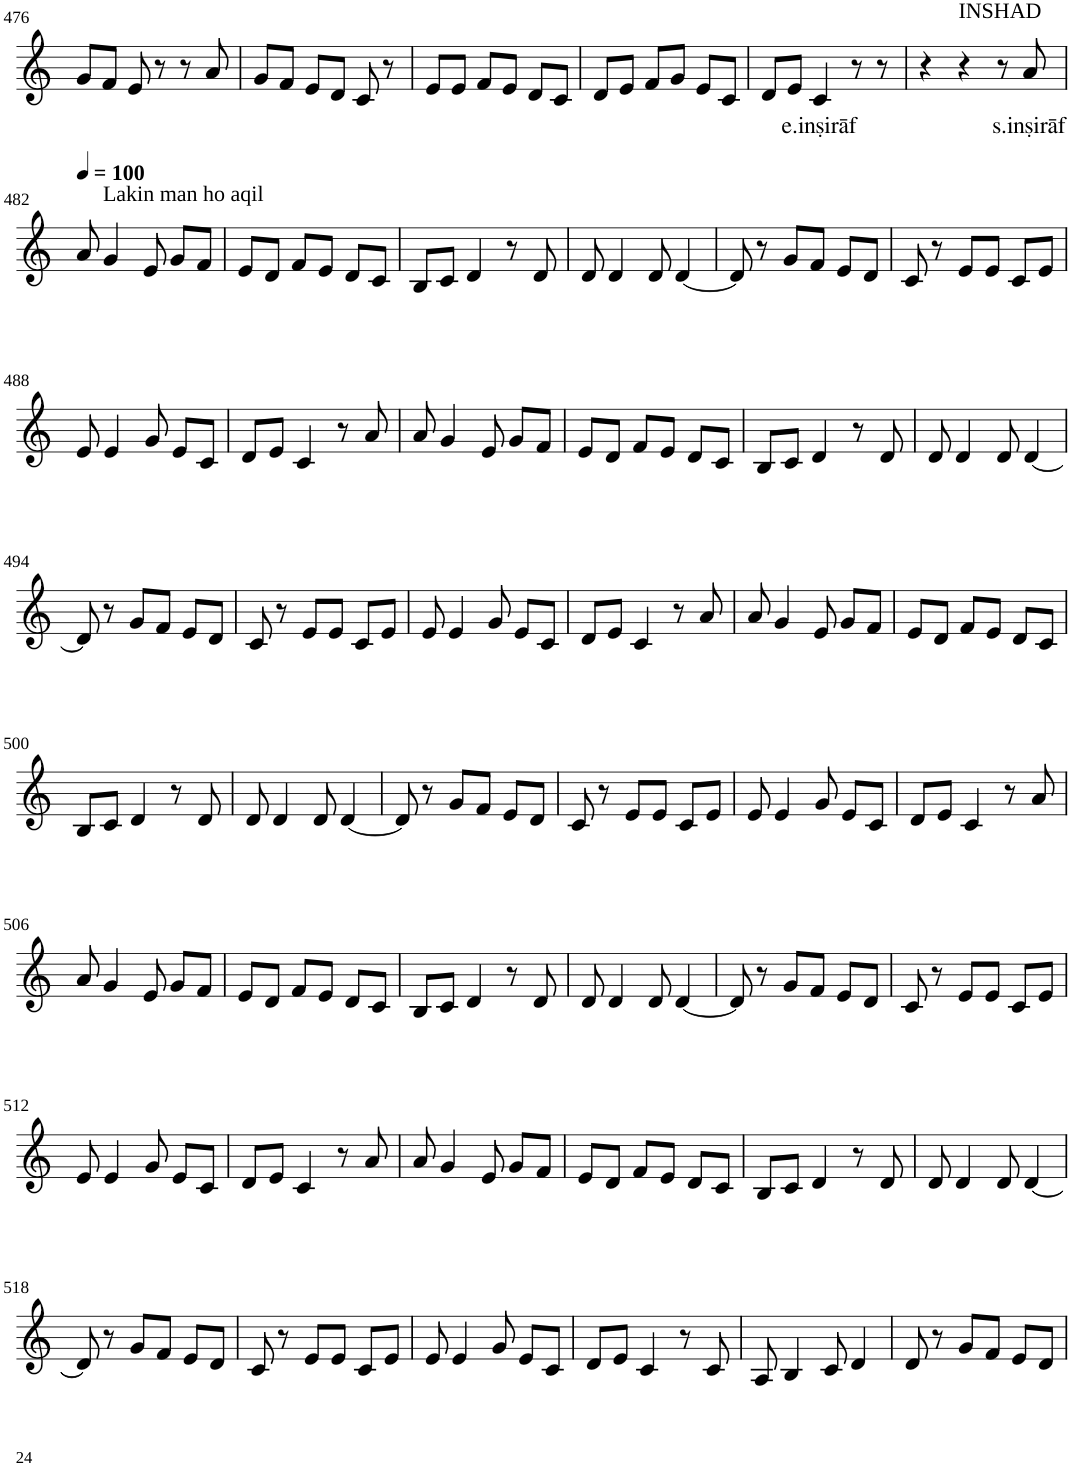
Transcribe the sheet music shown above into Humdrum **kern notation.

**kern	**text
*part1	*part1
*staff1	*staff1
*I"Violin	*
!!LO:PB:g=z
*clefG2	*
*k[]	*
*M3/4	*
=476	=476
8g/L	.
8f/J	.
8e/	.
8r	.
8r	.
8a/	.
=477	=477
8g/L	.
8f/J	.
8e/L	.
8d/J	.
8c/	.
8r	.
=478	=478
8e/L	.
8e/J	.
8f/L	.
8e/J	.
8d/L	.
8c/J	.
=479	=479
8d/L	.
8e/J	.
8f/L	.
8g/J	.
8e/L	.
8c/J	.
=480	=480
8d/L	.
8e/J	.
!	!LO:LY:b
4c/	e.inṣirāf
8r	.
8r	.
=481	=481
4r	.
!LO:TX:a:t=INSHAD	!
4r	.
8r	.
!	!LO:LY:b
8a/	s.inṣirāf
!!LO:LB:g=z
=482	=482
*MM100	*
8a/	.
!LO:TX:a:t=Lakin man ho aqil	!
4g/	.
8e/	.
8g/L	.
8f/J	.
=483	=483
8e/L	.
8d/J	.
8f/L	.
8e/J	.
8d/L	.
8c/J	.
=484	=484
8B/L	.
8c/J	.
4d/	.
8r	.
8d/	.
=485	=485
8d/	.
4d/	.
8d/	.
[4d/	.
=486	=486
8d/]	.
8r	.
8g/L	.
8f/J	.
8e/L	.
8d/J	.
=487	=487
8c/	.
8r	.
8e/L	.
8e/J	.
8c/L	.
8e/J	.
!!LO:LB:g=z
=488	=488
8e/	.
4e/	.
8g/	.
8e/L	.
8c/J	.
=489	=489
8d/L	.
8e/J	.
4c/	.
8r	.
8a/	.
=490	=490
8a/	.
4g/	.
8e/	.
8g/L	.
8f/J	.
=491	=491
8e/L	.
8d/J	.
8f/L	.
8e/J	.
8d/L	.
8c/J	.
=492	=492
8B/L	.
8c/J	.
4d/	.
8r	.
8d/	.
=493	=493
8d/	.
4d/	.
8d/	.
[4d/	.
!!LO:LB:g=z
=494	=494
8d/]	.
8r	.
8g/L	.
8f/J	.
8e/L	.
8d/J	.
=495	=495
8c/	.
8r	.
8e/L	.
8e/J	.
8c/L	.
8e/J	.
=496	=496
8e/	.
4e/	.
8g/	.
8e/L	.
8c/J	.
=497	=497
8d/L	.
8e/J	.
4c/	.
8r	.
8a/	.
=498	=498
8a/	.
4g/	.
8e/	.
8g/L	.
8f/J	.
=499	=499
8e/L	.
8d/J	.
8f/L	.
8e/J	.
8d/L	.
8c/J	.
!!LO:LB:g=z
=500	=500
8B/L	.
8c/J	.
4d/	.
8r	.
8d/	.
=501	=501
8d/	.
4d/	.
8d/	.
[4d/	.
=502	=502
8d/]	.
8r	.
8g/L	.
8f/J	.
8e/L	.
8d/J	.
=503	=503
8c/	.
8r	.
8e/L	.
8e/J	.
8c/L	.
8e/J	.
=504	=504
8e/	.
4e/	.
8g/	.
8e/L	.
8c/J	.
=505	=505
8d/L	.
8e/J	.
4c/	.
8r	.
8a/	.
!!LO:LB:g=z
=506	=506
8a/	.
4g/	.
8e/	.
8g/L	.
8f/J	.
=507	=507
8e/L	.
8d/J	.
8f/L	.
8e/J	.
8d/L	.
8c/J	.
=508	=508
8B/L	.
8c/J	.
4d/	.
8r	.
8d/	.
=509	=509
8d/	.
4d/	.
8d/	.
[4d/	.
=510	=510
8d/]	.
8r	.
8g/L	.
8f/J	.
8e/L	.
8d/J	.
=511	=511
8c/	.
8r	.
8e/L	.
8e/J	.
8c/L	.
8e/J	.
!!LO:LB:g=z
=512	=512
8e/	.
4e/	.
8g/	.
8e/L	.
8c/J	.
=513	=513
8d/L	.
8e/J	.
4c/	.
8r	.
8a/	.
=514	=514
8a/	.
4g/	.
8e/	.
8g/L	.
8f/J	.
=515	=515
8e/L	.
8d/J	.
8f/L	.
8e/J	.
8d/L	.
8c/J	.
=516	=516
8B/L	.
8c/J	.
4d/	.
8r	.
8d/	.
=517	=517
8d/	.
4d/	.
8d/	.
[4d/	.
!!LO:LB:g=z
=518	=518
8d/]	.
8r	.
8g/L	.
8f/J	.
8e/L	.
8d/J	.
=519	=519
8c/	.
8r	.
8e/L	.
8e/J	.
8c/L	.
8e/J	.
=520	=520
8e/	.
4e/	.
8g/	.
8e/L	.
8c/J	.
=521	=521
8d/L	.
8e/J	.
4c/	.
8r	.
8c/	.
=522	=522
8A/	.
4B/	.
8c/	.
4d/	.
=523	=523
8d/	.
8r	.
8g/L	.
8f/J	.
8e/L	.
8d/J	.
=	=
*-	*-
